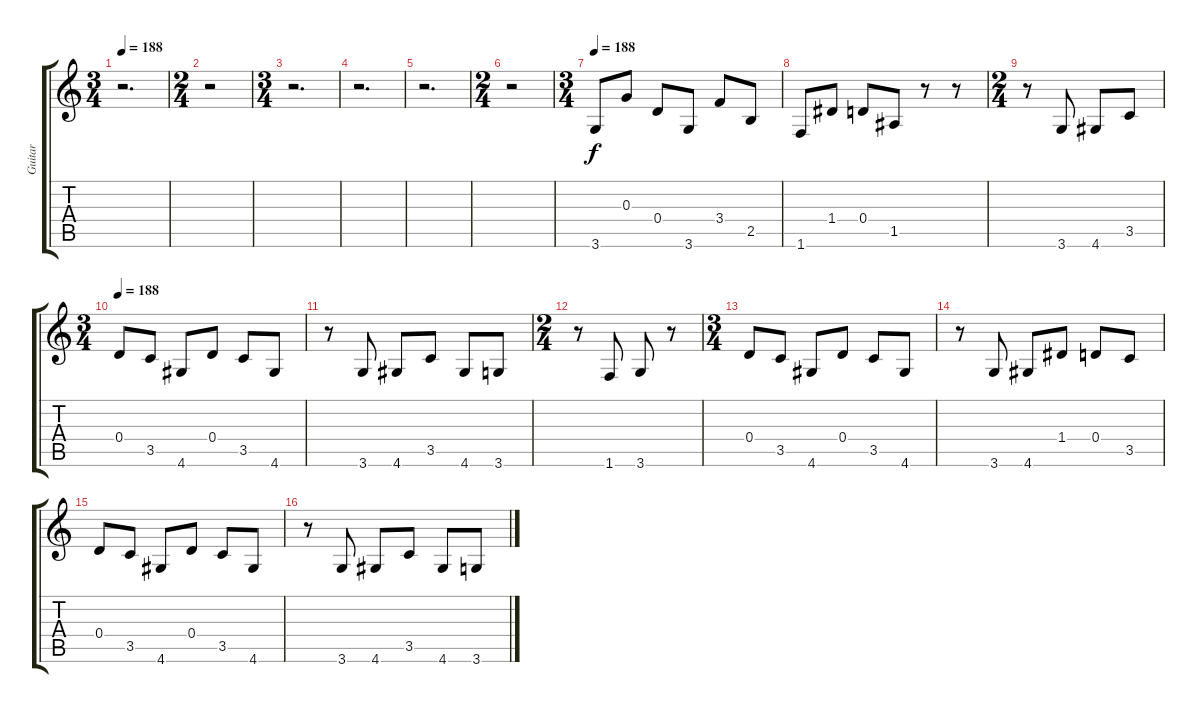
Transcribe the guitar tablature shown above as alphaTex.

\track ("Guitar" "Guitar") {instrument distortionguitar}
\staff {score tabs}
\tuning (E4 B3 G3 D3 A2 E2) {hide}
\ts (3 4)
\tempo 188
\clef g2
\ks c
r.2{d dy f} |
\ts (2 4)
r.2 |
\ts (3 4)
r.2{d} |
r.2{d} |
r.2{d} |
\ts (2 4)
r.2 |
\ts (3 4)
\tempo 188
3.6.8 0.3.8 0.4.8 3.6.8 3.4.8 2.5.8 |
1.6.8 1.4.8 0.4.8 1.5.8 r.8 r.8 |
\ts (2 4)
r.8 3.6.8 4.6.8 3.5.8 |
\ts (3 4)
\tempo 188
0.4.8 3.5.8 4.6.8 0.4.8 3.5.8 4.6.8 |
r.8 3.6.8 4.6.8 3.5.8 4.6.8 3.6.8 |
\ts (2 4)
r.8 1.6.8 3.6.8 r.8 |
\ts (3 4)
0.4.8 3.5.8 4.6.8 0.4.8 3.5.8 4.6.8 |
r.8 3.6.8 4.6.8 1.4.8 0.4.8 3.5.8 |
0.4.8 3.5.8 4.6.8 0.4.8 3.5.8 4.6.8 |
r.8 3.6.8 4.6.8 3.5.8 4.6.8 3.6.8
